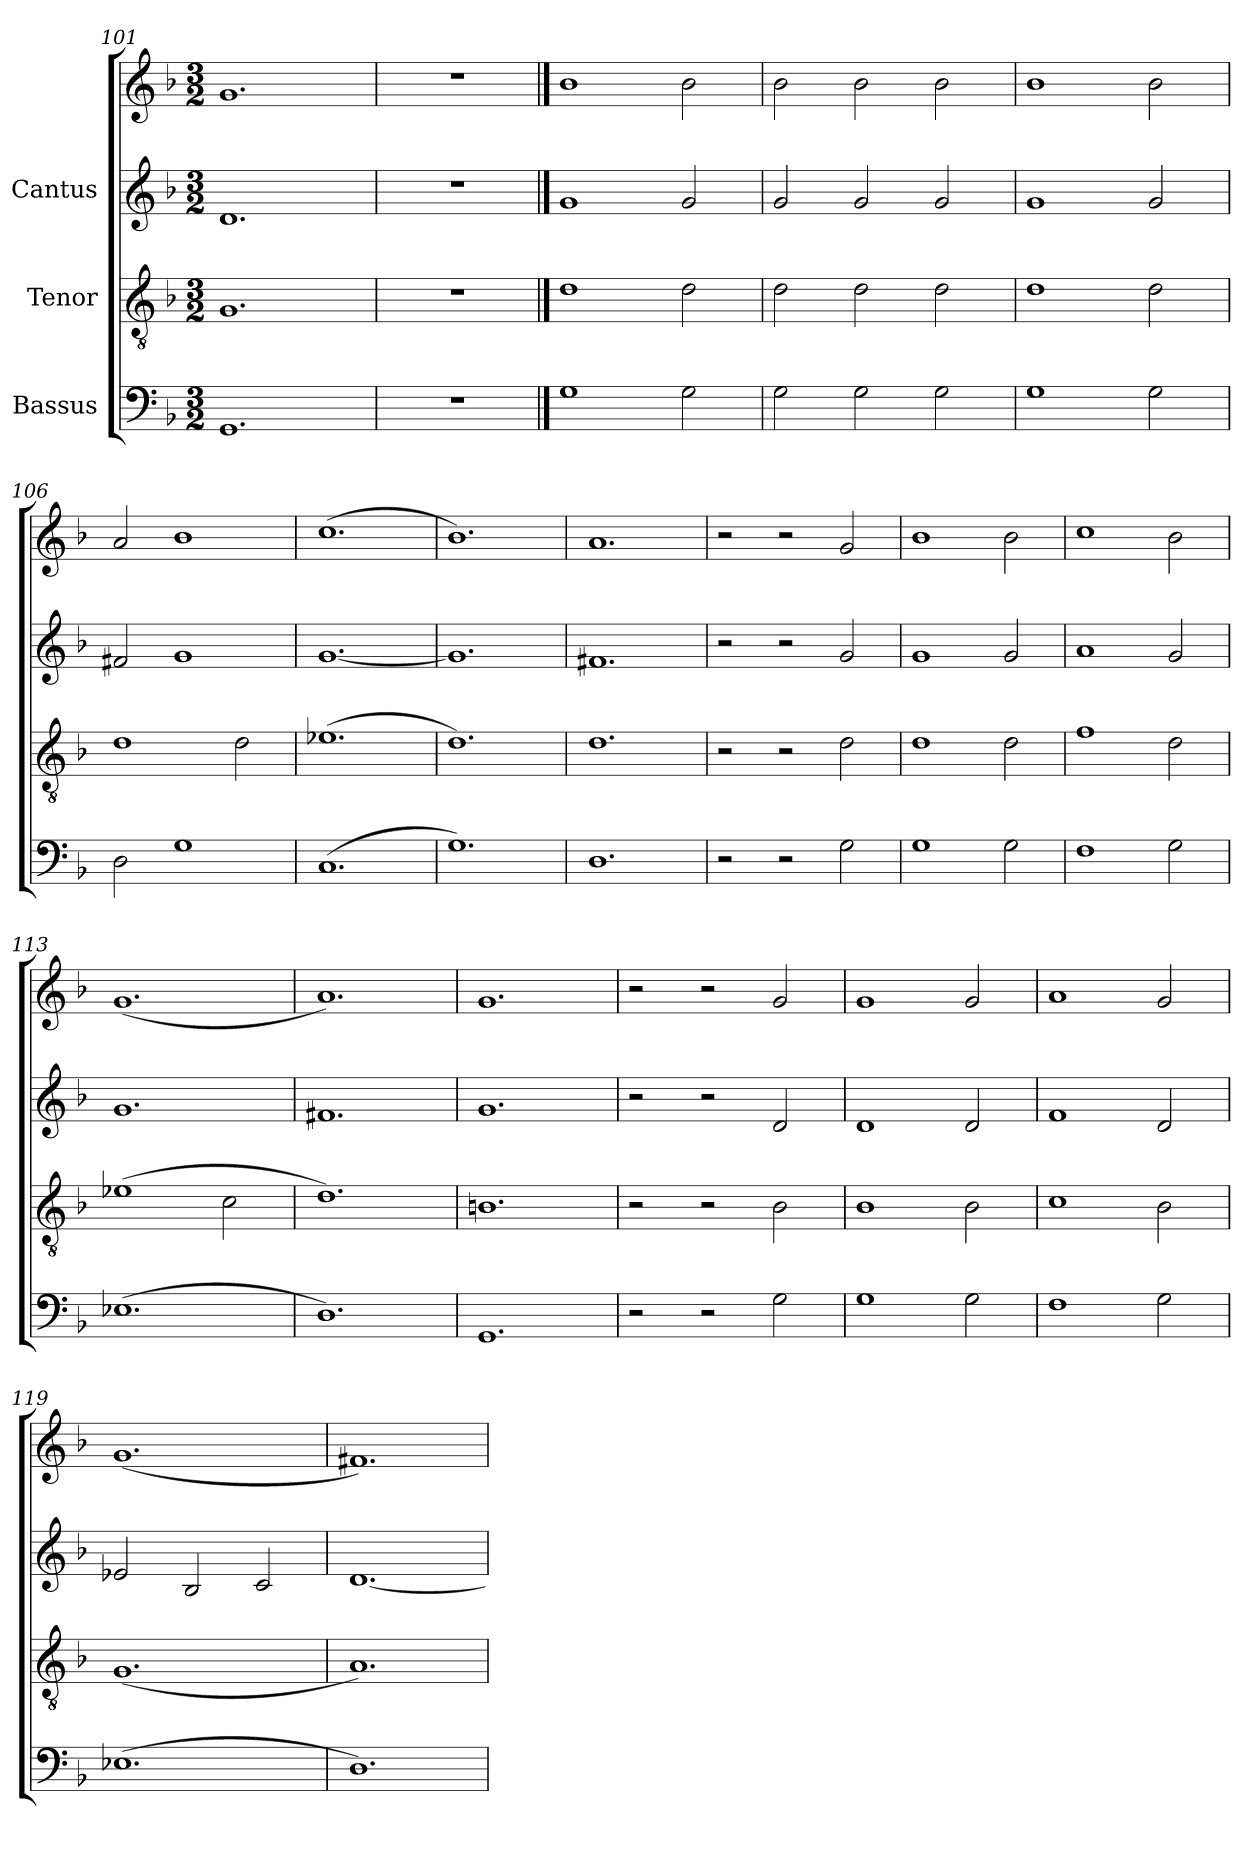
**kern	**kern	**kern	**kern
*part3	*part2	*part1	*part1
*staff4	*staff3	*staff2	*staff1
*I"Bassus	*I"Tenor	*I"Cantus	*
*clefF4	*clefGv2	*clefG2	*clefG2
*k[b-]	*k[b-]	*k[b-]	*k[b-]
*F:	*F:	*F:	*F:
*M3/2	*M3/2	*M3/2	*M3/2
=101	=101	=101	=101
1.GG	1.G	1.d	1.g
=102!|	=102!|	=102!|	=102!|
1.r	1.r	1.r	1.r
==103	==103	==103	==103
*	*	*	*MM270
1G	1d	1g	1b-
2G\	2d\	2g/	2b-\
=104	=104	=104	=104
2G\	2d\	2g/	2b-\
2G\	2d\	2g/	2b-\
2G\	2d\	2g/	2b-\
=105	=105	=105	=105
1G	1d	1g	1b-
2G\	2d\	2g/	2b-\
!!LO:LB:g=z
=106	=106	=106	=106
2D\	1d	2f#X/	2a/
1G	.	1g	1b-
.	2d\	.	.
=107	=107	=107	=107
(<1.C	(>1.e-X	[<1.g	(>1.cc
=108	=108	=108	=108
1.G)	1.d)	1.g]	1.b-)
=109	=109	=109	=109
1.D	1.d	1.f#X	1.a
=110	=110	=110	=110
2r	2r	2r	2r
2r	2r	2r	2r
2G\	2d\	2g/	2g/
=111	=111	=111	=111
1G	1d	1g	1b-
2G\	2d\	2g/	2b-\
=112	=112	=112	=112
1F	1f	1a	1cc
2G\	2d\	2g/	2b-\
!!LO:LB:g=z
=113	=113	=113	=113
(>1.E-X	(>1e-X	1.g	(<1.g
.	2c\	.	.
=114	=114	=114	=114
1.D)	1.d)	1.f#X	1.a)
=115	=115	=115	=115
1.GG	1.Bn	1.g	1.g
=116	=116	=116	=116
2r	2r	2r	2r
2r	2r	2r	2r
2G\	2B-\	2d/	2g/
=117	=117	=117	=117
1G	1B-	1d	1g
2G\	2B-\	2d/	2g/
=118	=118	=118	=118
1F	1c	1f	1a
2G\	2B-\	2d/	2g/
=119	=119	=119	=119
(>1.E-X	(<1.G	2e-X/	(<1.g
.	.	2B-/	.
.	.	2c/	.
!!LO:PB:g=z
=120	=120	=120	=120
1.D)	1.A)	[<1.d	1.f#X)
=	=	=	=
*-	*-	*-	*-
